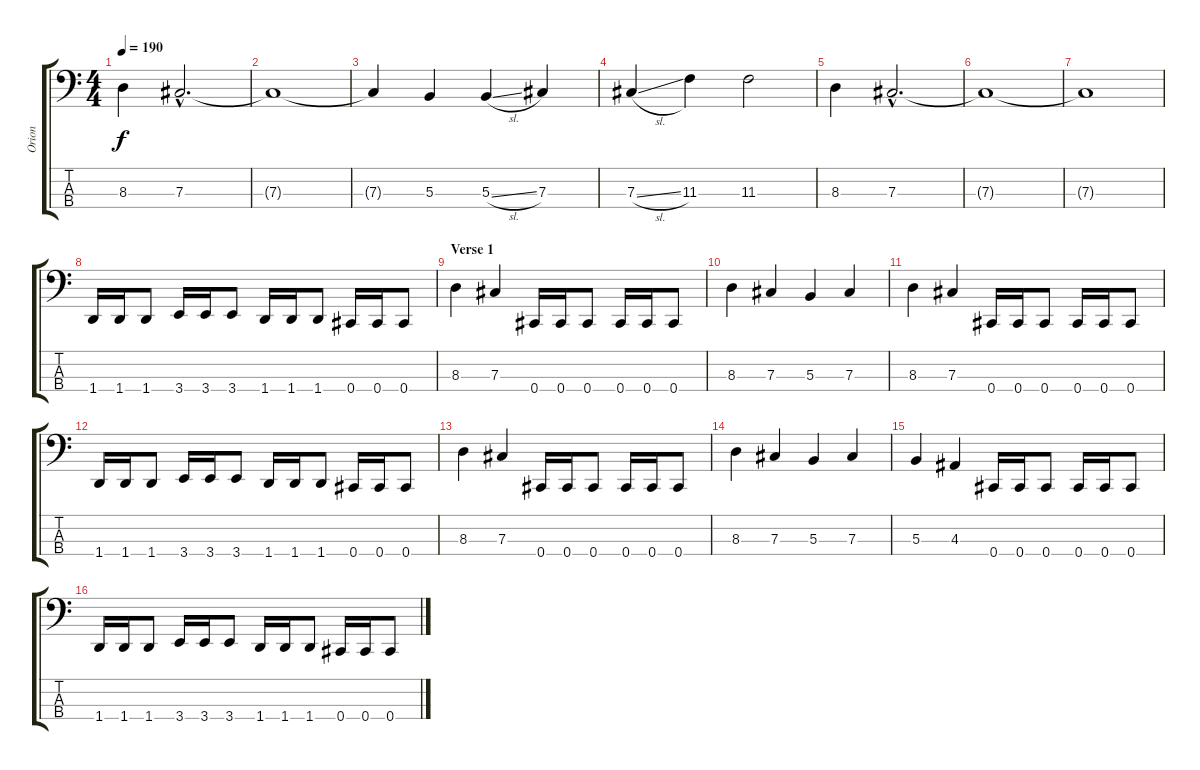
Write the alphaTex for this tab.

\track ("Orion" "Orion") {instrument electricbassfinger}
\staff {score tabs}
\tuning (E2 B1 Gb1 Db1) {hide}
\ts (4 4)
\tempo 190
\clef f4
\ks c
8.3.4{dy f} 7.3{hac}.2{d} |
7.3{t}.1 |
7.3{t}.4 5.3.4 5.3{sl}.4 7.3.4 |
7.3{sl}.4 11.3.4 11.3.2 |
8.3.4 7.3{hac}.2{d} |
7.3{t}.1 |
7.3{t}.1 |
1.4.16 1.4.16 1.4.8 3.4.16 3.4.16 3.4.8 1.4.16 1.4.16 1.4.8 0.4.16 0.4.16 0.4.8 |
\section ("" "Verse 1")
8.3.4 7.3.4 0.4.16 0.4.16 0.4.8 0.4.16 0.4.16 0.4.8 |
8.3.4 7.3.4 5.3.4 7.3.4 |
8.3.4 7.3.4 0.4.16 0.4.16 0.4.8 0.4.16 0.4.16 0.4.8 |
1.4.16 1.4.16 1.4.8 3.4.16 3.4.16 3.4.8 1.4.16 1.4.16 1.4.8 0.4.16 0.4.16 0.4.8 |
8.3.4 7.3.4 0.4.16 0.4.16 0.4.8 0.4.16 0.4.16 0.4.8 |
8.3.4 7.3.4 5.3.4 7.3.4 |
5.3.4 4.3.4 0.4.16 0.4.16 0.4.8 0.4.16 0.4.16 0.4.8 |
1.4.16 1.4.16 1.4.8 3.4.16 3.4.16 3.4.8 1.4.16 1.4.16 1.4.8 0.4.16 0.4.16 0.4.8
